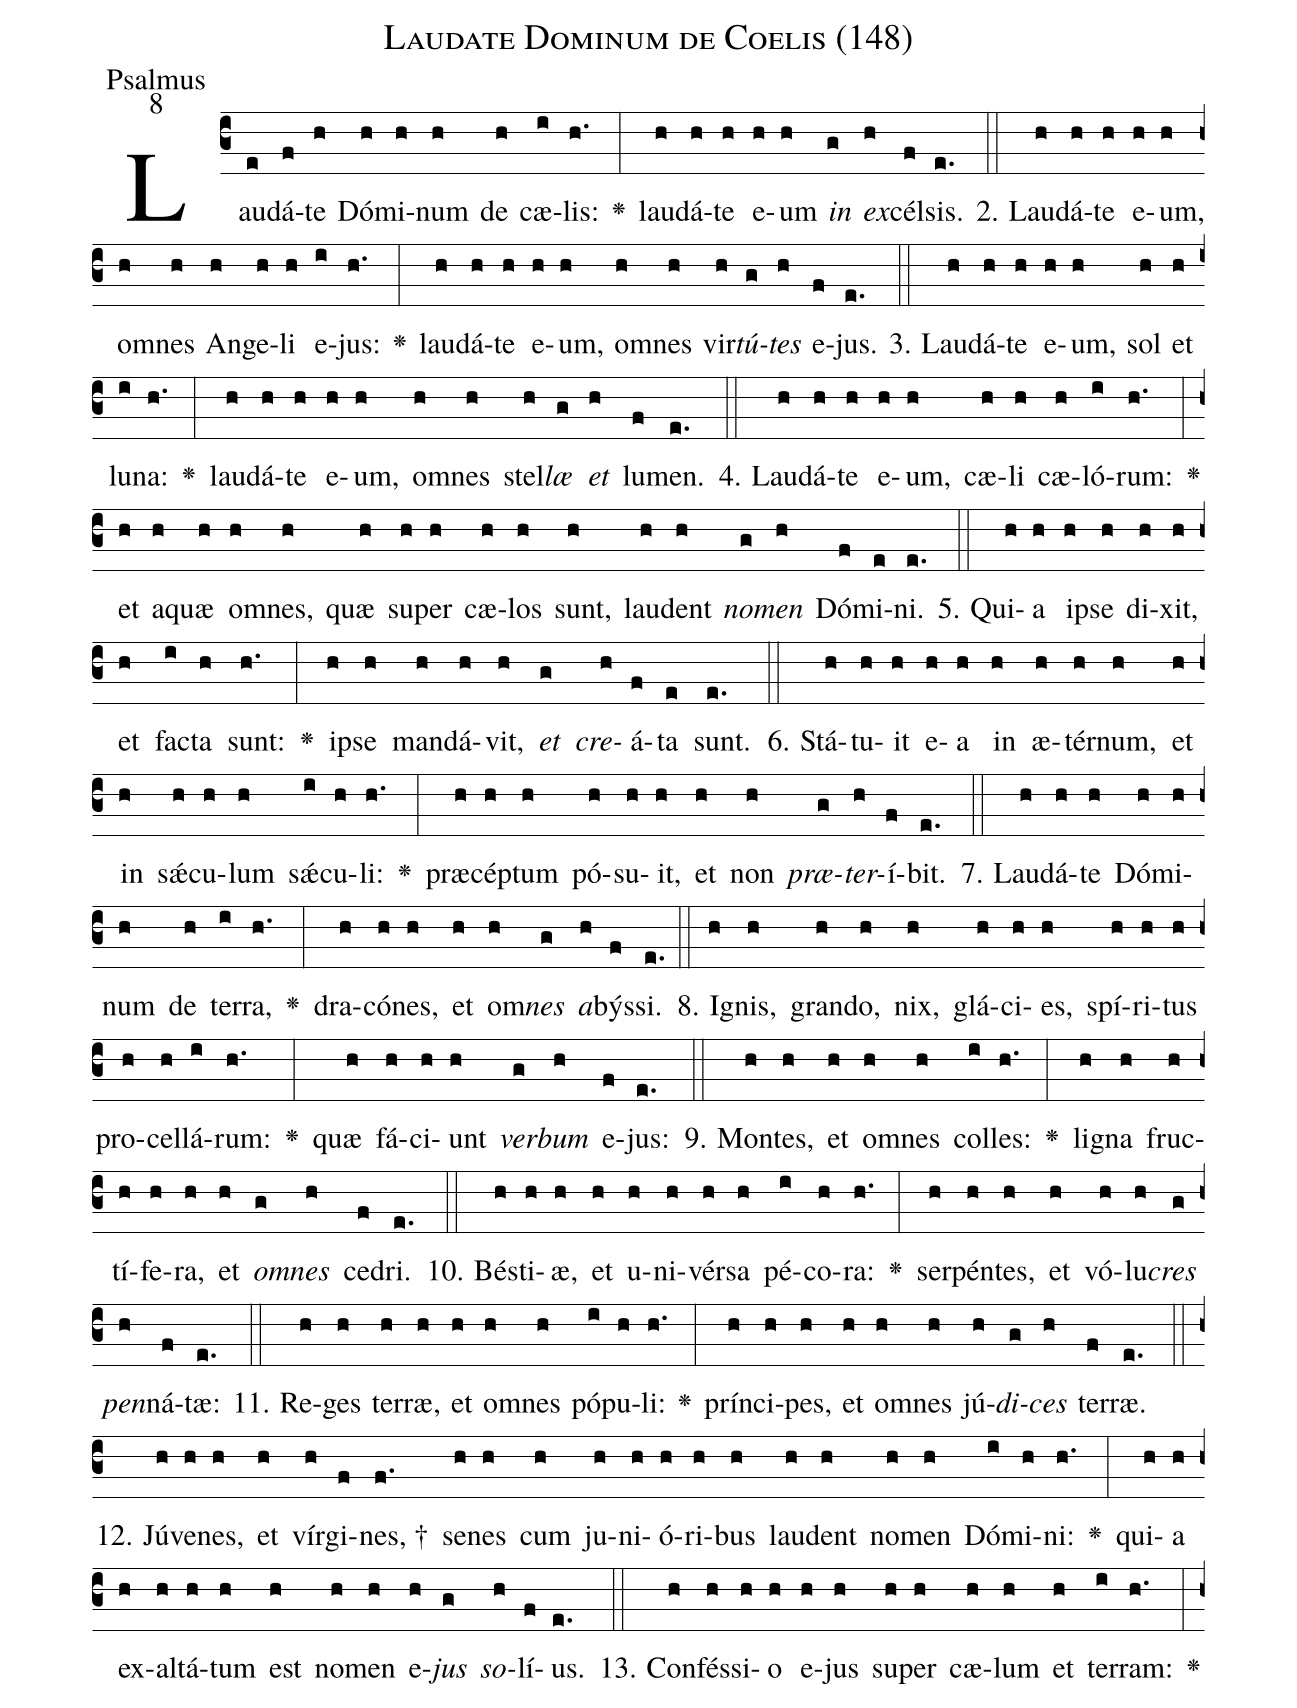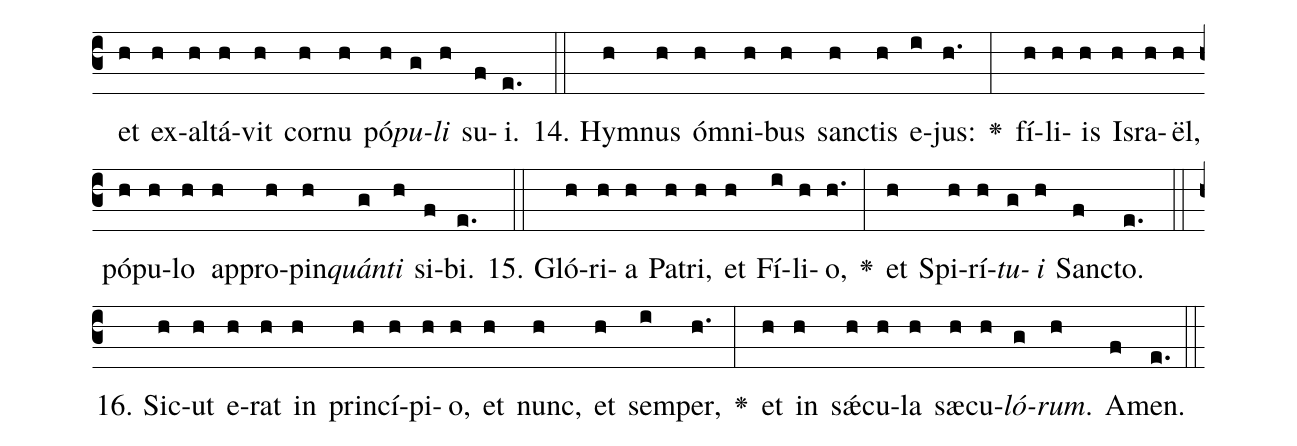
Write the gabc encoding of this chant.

name:Laudate Dominum de Coelis (148);
office-part:Psalmus;
mode:8;
%%
(c3)Lau(e)dá(f)te(h) Dó(h)mi(h)num(h) de(h) cæ(i)lis:(h.) <v>\greheightstar</v>(:) lau(h)dá(h)te(h) e(h)um(h) <i>in</i>(g) <i>ex</i>(h)cél(f)sis.(e.) (::)
2. Lau(h)dá(h)te(h) e(h)um,(h) om(h)nes(h) An(h)ge(h)li(h) e(i)jus:(h.) <v>\greheightstar</v>(:) lau(h)dá(h)te(h) e(h)um,(h) om(h)nes(h) vir(h)<i>tú</i>(g)<i>tes</i>(h) e(f)jus.(e.) (::)
3. Lau(h)dá(h)te(h) e(h)um,(h) sol(h) et(h) lu(i)na:(h.) <v>\greheightstar</v>(:) lau(h)dá(h)te(h) e(h)um,(h) om(h)nes(h) stel(h)<i>læ</i>(g) <i>et</i>(h) lu(f)men.(e.) (::)
4. Lau(h)dá(h)te(h) e(h)um,(h) cæ(h)li(h) cæ(h)ló(i)rum:(h.) <v>\greheightstar</v>(:) et(h) a(h)quæ(h) om(h)nes,(h) quæ(h) su(h)per(h) cæ(h)los(h) sunt,(h) lau(h)dent(h) <i>no</i>(g)<i>men</i>(h) Dó(f)mi(e)ni.(e.) (::)
5. Qui(h)a(h) ip(h)se(h) di(h)xit,(h) et(h) fac(i)ta(h) sunt:(h.) <v>\greheightstar</v>(:) ip(h)se(h) man(h)dá(h)vit,(h) <i>et</i>(g) <i>cre</i>(h)á(f)ta(e) sunt.(e.) (::)
6. Stá(h)tu(h)it(h) e(h)a(h) in(h) æ(h)tér(h)num,(h) et(h) in(h) sǽ(h)cu(h)lum(h) sǽ(i)cu(h)li:(h.) <v>\greheightstar</v>(:) præ(h)cép(h)tum(h) pó(h)su(h)it,(h) et(h) non(h) <i>præ</i>(g)<i>ter</i>(h)í(f)bit.(e.) (::)
7. Lau(h)dá(h)te(h) Dó(h)mi(h)num(h) de(h) ter(i)ra,(h.) <v>\greheightstar</v>(:) dra(h)có(h)nes,(h) et(h) om(h)<i>nes</i>(g) <i>a</i>(h)býs(f)si.(e.) (::)
8. I(h)gnis,(h) gran(h)do,(h) nix,(h) glá(h)ci(h)es,(h) spí(h)ri(h)tus(h) pro(h)cel(h)lá(i)rum:(h.) <v>\greheightstar</v>(:) quæ(h) fá(h)ci(h)unt(h) <i>ver</i>(g)<i>bum</i>(h) e(f)jus:(e.) (::)
9. Mon(h)tes,(h) et(h) om(h)nes(h) col(i)les:(h.) <v>\greheightstar</v>(:) li(h)gna(h) fruc(h)tí(h)fe(h)ra,(h) et(h) <i>om</i>(g)<i>nes</i>(h) ce(f)dri.(e.) (::)
10. Bés(h)ti(h)æ,(h) et(h) u(h)ni(h)vér(h)sa(h) pé(i)co(h)ra:(h.) <v>\greheightstar</v>(:) ser(h)pén(h)tes,(h) et(h) vó(h)lu(h)<i>cres</i>(g) <i>pen</i>(h)ná(f)tæ:(e.) (::)
11. Re(h)ges(h) ter(h)ræ,(h) et(h) om(h)nes(h) pó(i)pu(h)li:(h.) <v>\greheightstar</v>(:) prín(h)ci(h)pes,(h) et(h) om(h)nes(h) jú(h)<i>di</i>(g)<i>ces</i>(h) ter(f)ræ.(e.) (::)
12. Jú(h)ve(h)nes,(h) et(h) vír(h)gi(f)nes, †(f.) se(h)nes(h) cum(h) ju(h)ni(h)ó(h)ri(h)bus(h) lau(h)dent(h) no(h)men(h) Dó(i)mi(h)ni:(h.) <v>\greheightstar</v>(:) qui(h)a(h) ex(h)al(h)tá(h)tum(h) est(h) no(h)men(h) e(h)<i>jus</i>(g) <i>so</i>(h)lí(f)us.(e.) (::)
13. Con(h)fés(h)si(h)o(h) e(h)jus(h) su(h)per(h) cæ(h)lum(h) et(h) ter(i)ram:(h.) <v>\greheightstar</v>(:) et(h) ex(h)al(h)tá(h)vit(h) cor(h)nu(h) pó(h)<i>pu</i>(g)<i>li</i>(h) su(f)i.(e.) (::)
14. Hym(h)nus(h) óm(h)ni(h)bus(h) sanc(h)tis(h) e(i)jus:(h.) <v>\greheightstar</v>(:) fí(h)li(h)is(h) Is(h)ra(h)ël,(h) pó(h)pu(h)lo(h) ap(h)pro(h)pin(h)<i>quán</i>(g)<i>ti</i>(h) si(f)bi.(e.) (::)
15. Gló(h)ri(h)a(h) Pa(h)tri,(h) et(h) Fí(i)li(h)o,(h.) <v>\greheightstar</v>(:) et(h) Spi(h)rí(h)<i>tu</i>(g)<i>i</i>(h) Sanc(f)to.(e.) (::)
16. Sic(h)ut(h) e(h)rat(h) in(h) prin(h)cí(h)pi(h)o,(h) et(h) nunc,(h) et(h) sem(i)per,(h.) <v>\greheightstar</v>(:) et(h) in(h) sǽ(h)cu(h)la(h) sæ(h)cu(h)<i>ló</i>(g)<i>rum</i>.(h) A(f)men.(e.) (::)
